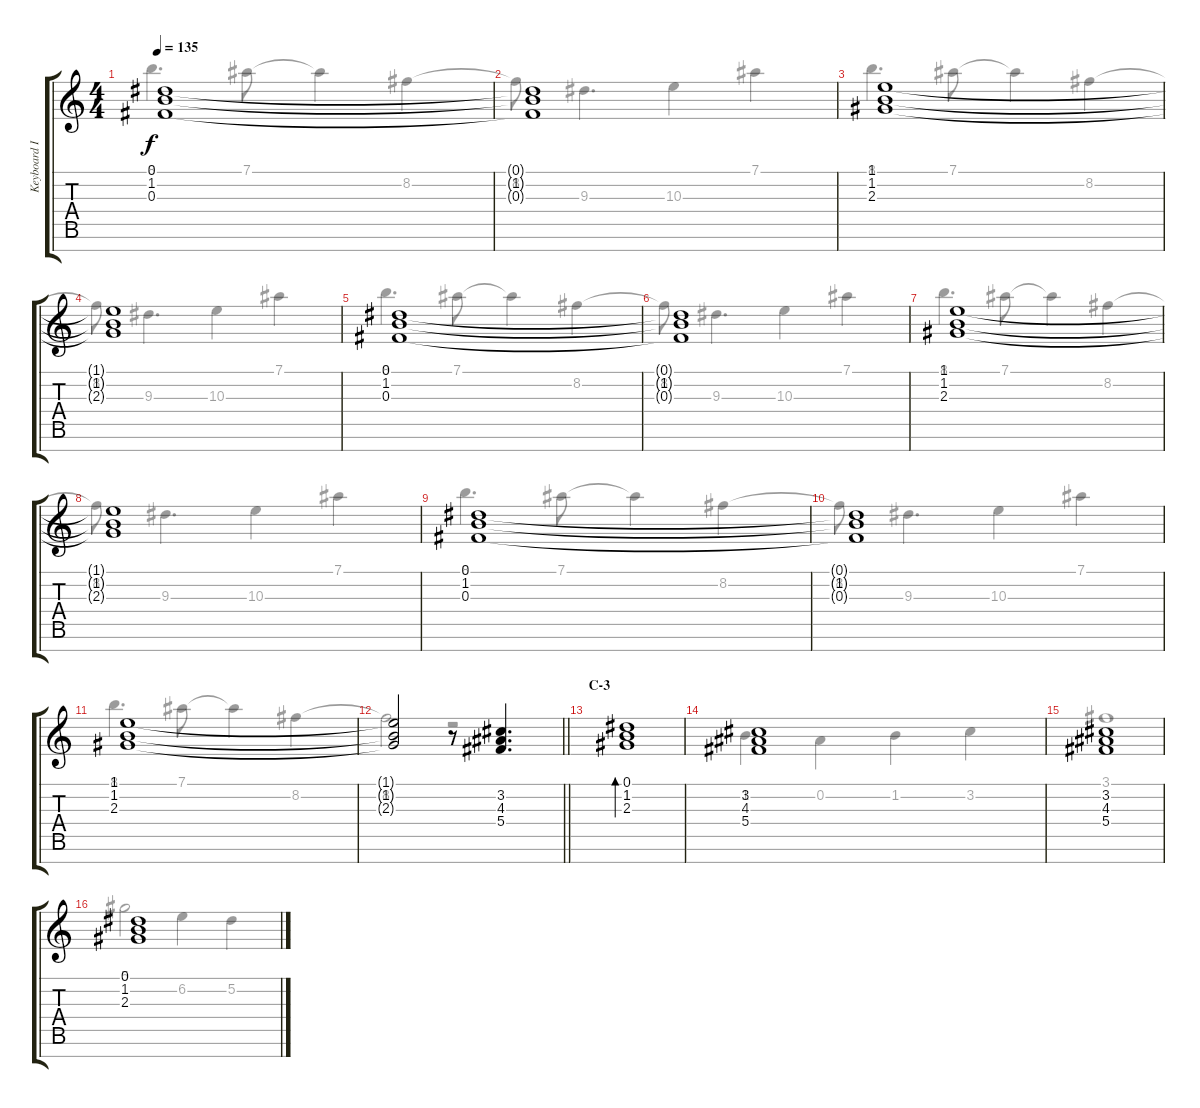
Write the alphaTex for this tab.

\track ("Keyboard IV" "Keyboard I") {instrument pad1newage}
\staff {score tabs}
\tuning (Eb5 Bb4 Gb4 Db4 Ab3 Eb3 Bb2) {hide}
\voice
\ts (4 4)
\tempo 135
\clef g2
\ks c
(0.1 1.2 0.3).1{dy f} |
(0.1{t} 1.2{t} 0.3{t}).1 |
(1.1 1.2 2.3).1 |
(1.1{t} 1.2{t} 2.3{t}).1 |
(0.1 1.2 0.3).1 |
(0.1{t} 1.2{t} 0.3{t}).1 |
(1.1 1.2 2.3).1 |
(1.1{t} 1.2{t} 2.3{t}).1 |
(0.1 1.2 0.3).1 |
(0.1{t} 1.2{t} 0.3{t}).1 |
(1.1 1.2 2.3).1 |
\barLineRight lightlight
(1.1{t} 1.2{t} 2.3{t}).2 r.8 (3.2 4.3 5.4).4{d} |
\section ("" "C-3")
(0.1 1.2 2.3).1{bd 240} |
(3.2 4.3 5.4).1 |
(3.2 4.3 5.4).1 |
(0.1 1.2 2.3).1
\voice
\clef g2
\ottava regular
\simile none
\ks c
8.1.4{d dy f} 7.1.8 7.1{t}.4 8.2.4 |
8.2{t}.8 9.3.4{d} 10.3.4 7.1.4 |
8.1.4{d} 7.1.8 7.1{t}.4 8.2.4 |
8.2{t}.8 9.3.4{d} 10.3.4 7.1.4 |
8.1.4{d} 7.1.8 7.1{t}.4 8.2.4 |
8.2{t}.8 9.3.4{d} 10.3.4 7.1.4 |
8.1.4{d} 7.1.8 7.1{t}.4 8.2.4 |
8.2{t}.8 9.3.4{d} 10.3.4 7.1.4 |
8.1.4{d} 7.1.8 7.1{t}.4 8.2.4 |
8.2{t}.8 9.3.4{d} 10.3.4 7.1.4 |
8.1.4{d} 7.1.8 7.1{t}.4 8.2.4 |
\barLineRight lightlight
8.2{t}.2 r.2 |
1.2.1 |
1.2.4 0.2.4 1.2.4 3.2.4 |
3.1.1 |
5.1.2 6.2.4 5.2.4
